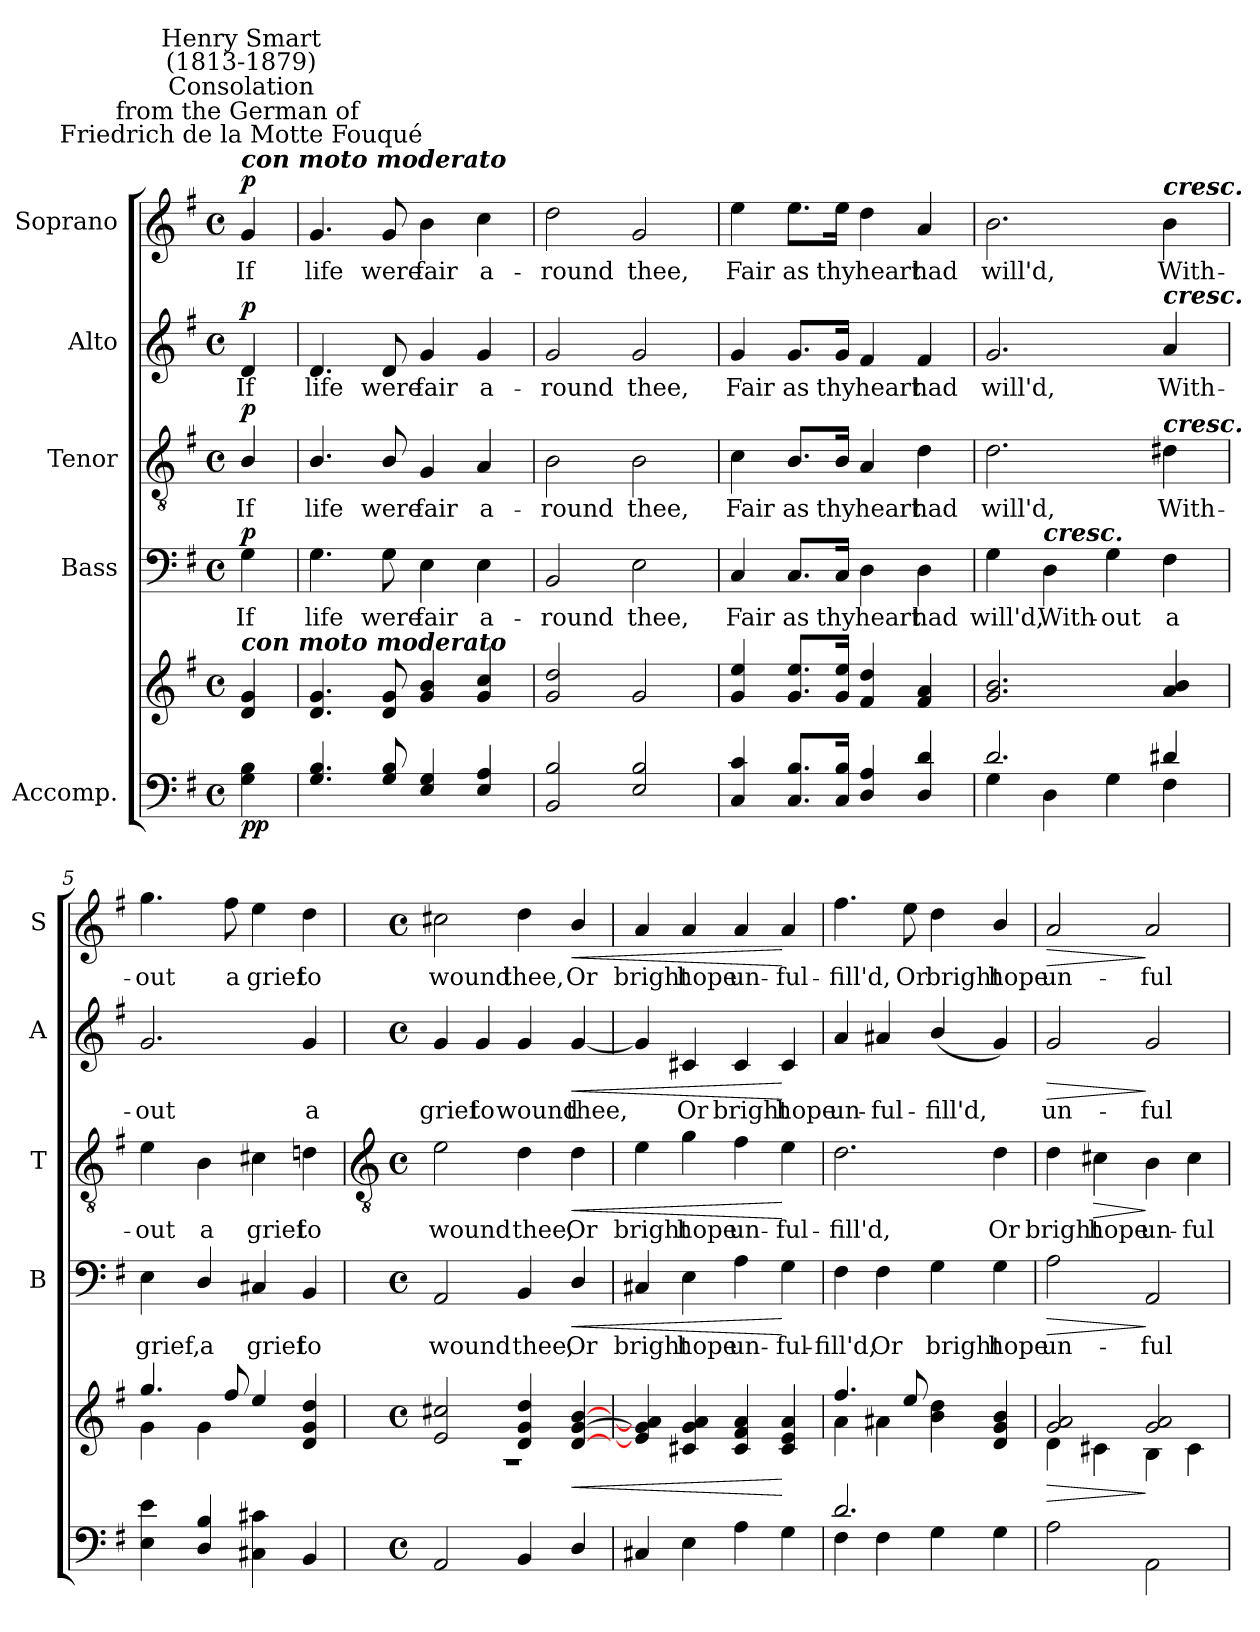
**kern	**kern	**dynam	**kern	**text	**dynam	**kern	**text	**dynam	**kern	**text	**dynam	**kern	**text	**dynam
*part5	*part5	*part5	*part4	*part4	*part4	*part3	*part3	*part3	*part2	*part2	*part2	*part1	*part1	*part1
*staff6	*staff5	*staff5/6	*staff4	*staff4	*staff4	*staff3	*staff3	*staff3	*staff2	*staff2	*staff2	*staff1	*staff1	*staff1
*I"Accomp.	*	*	*I"Bass	*	*	*I"Tenor	*	*	*I"Alto	*	*	*I"Soprano	*	*
*	*	*	*I'B	*	*	*I'T	*	*	*I'A	*	*	*I'S	*	*
*clefF4	*clefG2	*	*clefF4	*	*	*clefGv2	*	*	*clefG2	*	*	*clefG2	*	*
*k[f#]	*k[f#]	*	*k[f#]	*	*	*k[f#]	*	*	*k[f#]	*	*	*k[f#]	*	*
*G:	*G:	*	*G:	*	*	*G:	*	*	*G:	*	*	*G:	*	*
*M4/4	*M4/4	*	*M4/4	*	*	*M4/4	*	*	*M4/4	*	*	*M4/4	*	*
*met(c)	*met(c)	*	*met(c)	*	*	*met(c)	*	*	*met(c)	*	*	*met(c)	*	*
*MM100	*MM100	*	*MM100	*	*	*MM100	*	*	*MM100	*	*	*MM100	*	*
=	=	=	=	=	=	=	=	=	=	=	=	=	=	=
*^	*^	*	*	*	*	*	*	*	*	*	*	*	*	*
!	!	!	!	!	!	!	!	!	!	!	!	!	!	!LO:TX:a:Bi:t=con moto moderato	!	!
!	!	!	!	!	!	!	!	!	!	!	!	!	!	!LO:TX:a:cj:t=from the German of \nFriedrich de la Motte Fouqué	!	!
!	!	!	!	!	!	!	!	!	!	!	!	!	!	!LO:TX:a:cj:t=Consolation	!	!
!	!	!	!	!	!	!	!	!	!	!	!	!	!	!LO:TX:a:cj:t=Henry Smart\n(1813-1879)	!	!
!	!	!LO:TX:a:Bi:t=con moto moderato	!	!	!	!	!	!	!	!	!	!	!	!	!	!
!	!	!	!	!LO:DY:b=2	!	!LO:LY:b	!	!	!LO:LY:b	!	!	!LO:LY:b	!	!	!LO:LY:b	!
!	!	!	!	!LO:DY:n=1:b	!	!	!LO:DY:b	!	!	!LO:DY:b	!	!	!LO:DY:b	!	!	!LO:DY:b
4G 4B	4ryy	4d 4g	4ryy	p p	4G	If	p	4B/	If	p	4d	If	p	4g	If	p
=1	=1	=1	=1	=1	=1	=1	=1	=1	=1	=1	=1	=1	=1	=1	=1	=1
!	!	!	!	!	!	!LO:LY:b	!	!	!LO:LY:b	!	!	!LO:LY:b	!	!	!LO:LY:b	!
4.G 4.B	1ryy	4.d 4.g	1ryy	.	4.G	life	.	4.B/	life	.	4.d	life	.	4.g	life	.
!	!	!	!	!	!	!LO:LY:b	!	!	!LO:LY:b	!	!	!LO:LY:b	!	!	!LO:LY:b	!
8G 8B	.	8d 8g	.	.	8G	were	.	8B/	were	.	8d	were	.	8g	were	.
!	!	!	!	!	!	!LO:LY:b	!	!	!LO:LY:b	!	!	!LO:LY:b	!	!	!LO:LY:b	!
4E 4G	.	4g 4b	.	.	4E	fair	.	4G	fair	.	4g	fair	.	4b	fair	.
!	!	!	!	!	!	!LO:LY:b	!	!	!LO:LY:b	!	!	!LO:LY:b	!	!	!LO:LY:b	!
4E 4A	.	4g 4cc	.	.	4E	a-	.	4A	a-	.	4g	a-	.	4cc	a-	.
=2	=2	=2	=2	=2	=2	=2	=2	=2	=2	=2	=2	=2	=2	=2	=2	=2
!	!	!	!	!	!	!LO:LY:b	!	!	!LO:LY:b	!	!	!LO:LY:b	!	!	!LO:LY:b	!
2BB 2B	1ryy	2g 2dd	1ryy	.	2BB	-round	.	2B	-round	.	2g	-round	.	2dd	-round	.
!	!	!	!	!	!	!LO:LY:b	!	!	!LO:LY:b	!	!	!LO:LY:b	!	!	!LO:LY:b	!
2E 2B	.	2g	.	.	2E	thee,	.	2B	thee,	.	2g	thee,	.	2g	thee,	.
=3	=3	=3	=3	=3	=3	=3	=3	=3	=3	=3	=3	=3	=3	=3	=3	=3
!	!	!	!	!	!	!LO:LY:b	!	!	!LO:LY:b	!	!	!LO:LY:b	!	!	!LO:LY:b	!
4C 4c	1ryy	4g 4ee	1ryy	.	4C	Fair	.	4c	Fair	.	4g	Fair	.	4ee	Fair	.
!	!	!	!	!	!	!LO:LY:b	!	!	!LO:LY:b	!	!	!LO:LY:b	!	!	!LO:LY:b	!
8.C 8.BL	.	8.g 8.eeL	.	.	8.C/L	as	.	8.B/L	as	.	8.g/L	as	.	8.ee\L	as	.
!	!	!	!	!	!	!LO:LY:b	!	!	!LO:LY:b	!	!	!LO:LY:b	!	!	!LO:LY:b	!
16C 16BJ	.	16g 16eeJ	.	.	16C/Jk	thy	.	16B/Jk	thy	.	16g/Jk	thy	.	16ee\Jk	thy	.
!	!	!	!	!	!	!LO:LY:b	!	!	!LO:LY:b	!	!	!LO:LY:b	!	!	!LO:LY:b	!
4D 4A	.	4f# 4dd	.	.	4D	heart	.	4A	heart	.	4f#	heart	.	4dd	heart	.
!	!	!	!	!	!	!LO:LY:b	!	!	!LO:LY:b	!	!	!LO:LY:b	!	!	!LO:LY:b	!
4D 4d	.	4f# 4a	.	.	4D	had	.	4d	had	.	4f#	had	.	4a	had	.
=4	=4	=4	=4	=4	=4	=4	=4	=4	=4	=4	=4	=4	=4	=4	=4	=4
!	!	!	!	!	!	!LO:LY:b	!	!	!LO:LY:b	!	!	!LO:LY:b	!	!	!LO:LY:b	!
2.d/	4G\	2.g 2.b	1ryy	.	4G	will'd,	.	2.d	will'd,	.	2.g	will'd,	.	2.b	will'd,	.
!	!	!	!	!	!LO:TX:a:Bi:t=cresc.	!	!	!	!	!	!	!	!	!	!	!
!	!	!	!	!	!	!LO:LY:b	!	!	!	!	!	!	!	!	!	!
.	4D\	.	.	.	4D	With-	.	.	.	.	.	.	.	.	.	.
!	!	!	!	!	!	!LO:LY:b	!	!	!	!	!	!	!	!	!	!
.	4G\	.	.	.	4G	-out	.	.	.	.	.	.	.	.	.	.
!	!	!	!	!	!	!	!	!	!	!	!	!	!	!LO:TX:a:Bi:t=cresc.	!	!
!	!	!	!	!	!	!	!	!	!	!	!LO:TX:a:Bi:t=cresc.	!	!	!	!	!
!	!	!	!	!	!	!	!	!LO:TX:a:Bi:t=cresc.	!	!	!	!	!	!	!	!
!	!	!	!	!	!	!LO:LY:b	!	!	!LO:LY:b	!	!	!LO:LY:b	!	!	!LO:LY:b	!
4d#X/	4F#\	4a 4b	.	.	4F#	a	.	4d#X	With-	.	4a	With-	.	4b	With-	.
=5	=5	=5	=5	=5	=5	=5	=5	=5	=5	=5	=5	=5	=5	=5	=5	=5
!	!	!	!	!	!	!LO:LY:b	!	!	!LO:LY:b	!	!	!LO:LY:b	!	!	!LO:LY:b	!
1ryy	4E\ 4e\	4.gg/	4g\	.	4E	grief,	.	4e	-out	.	2.g	-out	.	4.gg	-out	.
!	!	!	!	!	!	!LO:LY:b	!	!	!LO:LY:b	!	!	!	!	!	!	!
.	4D/ 4B/	.	4g\	.	4D/	a	.	4B	a	.	.	.	.	.	.	.
!	!	!	!	!	!	!	!	!	!	!	!	!	!	!	!LO:LY:b	!
.	.	8ff#/	.	.	.	.	.	.	.	.	.	.	.	8ff#	a	.
!	!	!	!	!	!	!LO:LY:b	!	!	!LO:LY:b	!	!	!	!	!	!LO:LY:b	!
.	4C#X\ 4c#X\	4ee/	2ryy	.	4C#X	grief	.	4c#X	grief	.	.	.	.	4ee	grief	.
!	!	!	!	!	!	!LO:LY:b	!	!	!LO:LY:b	!	!	!LO:LY:b	!	!	!LO:LY:b	!
.	4BB/	4d/ 4g/ 4dd/	.	.	4BB	to	.	4dn	to	.	4g	a	.	4dd	to	.
!!LO:LB:g=z
=6	=6	=6	=6	=6	=6	=6	=6	=6	=6	=6	=6	=6	=6	=6	=6	=6
*	*	*	*	*	*	*	*	*clefGv2	*	*	*	*	*	*	*	*
*M4/4	*	*M4/4	*	*	*M4/4	*	*	*M4/4	*	*	*M4/4	*	*	*M4/4	*	*
*met(c)	*	*met(c)	*	*	*met(c)	*	*	*met(c)	*	*	*met(c)	*	*	*met(c)	*	*
!	!	!	!	!	!	!LO:LY:b	!	!	!LO:LY:b	!	!	!LO:LY:b	!	!	!LO:LY:b	!
1ryy	2AA/	2e/ 2cc#X/	1r	.	2AA	wound	.	2e	wound	.	4g	grief	.	2cc#X	wound	.
!	!	!	!	!	!	!	!	!	!	!	!	!LO:LY:b	!	!	!	!
.	.	.	.	.	.	.	.	.	.	.	4g	to	.	.	.	.
!	!	!	!	!	!	!LO:LY:b	!	!	!LO:LY:b	!	!	!LO:LY:b	!	!	!LO:LY:b	!
.	4BB/	4d 4g 4dd	.	.	4BB	thee,	.	4d	thee,	.	4g	wound	.	4dd	thee,	.
!	!	!	!	!LO:HP:b	!	!LO:LY:b	!LO:HP:b	!	!LO:LY:b	!LO:HP:b	!	!LO:LY:b	!LO:HP:b	!	!LO:LY:b	!LO:HP:b
.	4D/	[4d/ [4g/ [4b/	.	<	4D/	Or	<	4d	Or	<	[4g	thee,	<	4b/	Or	<
=7	=7	=7	=7	=7	=7	=7	=7	=7	=7	=7	=7	=7	=7	=7	=7	=7
!	!	!	!	!	!	!LO:LY:b	!	!	!LO:LY:b	!	!	!	!	!	!LO:LY:b	!
1ryy	4C#X/	4e] 4g] 4a]	1ryy	.	4C#X	bright	.	4e	bright	.	4g]	.	.	4a	bright	.
!	!	!	!	!	!	!LO:LY:b	!	!	!LO:LY:b	!	!	!LO:LY:b	!	!	!LO:LY:b	!
.	4E\	4c#X 4g 4a	.	.	4E	hope	.	4g	hope	.	4c#X	Or	.	4a	hope	.
!	!	!	!	!	!	!LO:LY:b	!	!	!LO:LY:b	!	!	!LO:LY:b	!	!	!LO:LY:b	!
.	4A\	4c# 4f# 4a	.	.	4A	un-	.	4f#	un-	.	4c#	bright	.	4a	un-	.
!	!	!	!	!	!	!LO:LY:b	!	!	!LO:LY:b	!	!	!LO:LY:b	!	!	!LO:LY:b	!
.	4G\	4c# 4e 4a	.	[	4G	-ful-	[	4e	-ful-	[	4c#	hope	[	4a	-ful-	[
=8	=8	=8	=8	=8	=8	=8	=8	=8	=8	=8	=8	=8	=8	=8	=8	=8
!	!	!	!	!	!	!LO:LY:b	!	!	!LO:LY:b	!	!	!LO:LY:b	!	!	!LO:LY:b	!
2.d/	4F#\	4.ff#/	4a\	.	4F#	-fill'd,	.	2.d	-fill'd,	.	4a	un-	.	4.ff#	-fill'd,	.
!	!	!	!	!	!	!LO:LY:b	!	!	!	!	!	!LO:LY:b	!	!	!	!
.	4F#\	.	4a#X\	.	4F#	Or	.	.	.	.	4a#X	-ful-	.	.	.	.
!	!	!	!	!	!	!	!	!	!	!	!	!	!	!	!LO:LY:b	!
.	.	8ee/	.	.	.	.	.	.	.	.	.	.	.	8ee	Or	.
!	!	!	!	!	!	!LO:LY:b	!	!	!	!	!	!LO:LY:b	!	!	!LO:LY:b	!
.	4G\	4b 4dd	2ryy	.	4G	bright	.	.	.	.	(<4b/	-fill'd,	.	4dd	bright	.
!	!	!	!	!	!	!LO:LY:b	!	!	!LO:LY:b	!	!	!	!	!	!LO:LY:b	!
4ryy	4G\	4d/ 4g/ 4b/	.	.	4G	hope	.	4d	Or	.	4g)	.	.	4b/	hope	.
=9	=9	=9	=9	=9	=9	=9	=9	=9	=9	=9	=9	=9	=9	=9	=9	=9
!	!	!	!	!LO:HP:b	!	!LO:LY:b	!LO:HP:b	!	!LO:LY:b	!	!	!LO:LY:b	!LO:HP:b	!	!LO:LY:b	!LO:HP:b
1ryy	2A\	2g 2a	4d\	>	2A	un-	>	4d	bright	.	2g	un-	>	2a	un-	>
!	!	!	!	!	!	!	!	!	!LO:LY:b	!LO:HP:b	!	!	!	!	!	!
.	.	.	4c#X\	.	.	.	.	4c#X	hope	>	.	.	.	.	.	.
!	!	!	!	!	!	!LO:LY:b	!	!	!LO:LY:b	!	!	!LO:LY:b	!	!	!LO:LY:b	!
.	2AA\	2g 2a	4B\	]	2AA	-ful-	]	4B	un-	]	2g	-ful-	]	2a	-ful-	]
!	!	!	!	!	!	!	!	!	!LO:LY:b	!	!	!	!	!	!	!
.	.	.	4c#\	.	.	.	.	4c#	-ful-	.	.	.	.	.	.	.
*v	*v	*	*	*	*	*	*	*	*	*	*	*	*	*	*	*
*	*v	*v	*	*	*	*	*	*	*	*	*	*	*	*	*
=	=	=	=	=	=	=	=	=	=	=	=	=	=	=
*-	*-	*-	*-	*-	*-	*-	*-	*-	*-	*-	*-	*-	*-	*-
